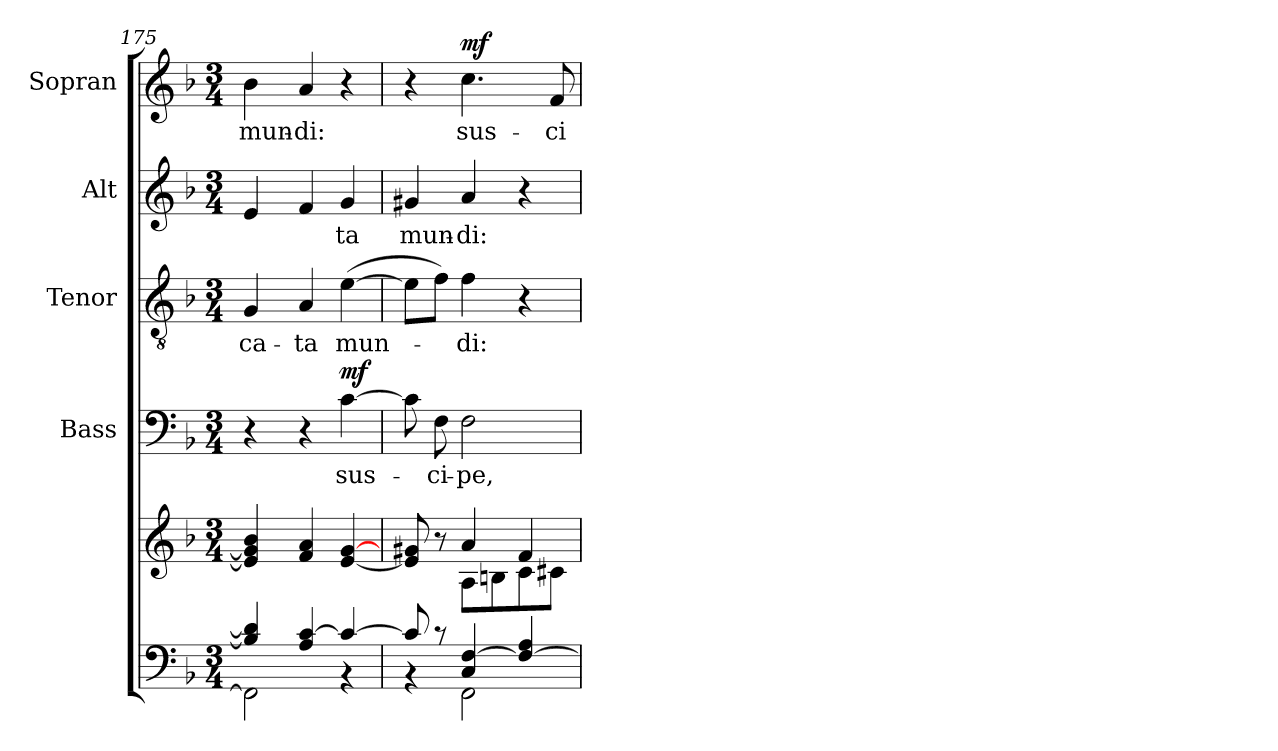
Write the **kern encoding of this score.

**kern	**kern	**kern	**text	**dynam	**kern	**text	**kern	**text	**kern	**text	**dynam
*part5	*part5	*part4	*part4	*part4	*part3	*part3	*part2	*part2	*part1	*part1	*part1
*staff6	*staff5	*staff4	*staff4	*staff4	*staff3	*staff3	*staff2	*staff2	*staff1	*staff1	*staff1
*	*	*I"Bass	*	*	*I"Tenor	*	*I"Alt	*	*I"Sopran	*	*
*	*	*I'B.	*	*	*I'T.	*	*I'A.	*	*I'S.	*	*
*clefF4	*clefG2	*clefF4	*	*	*clefGv2	*	*clefG2	*	*clefG2	*	*
*k[b-]	*k[b-]	*k[b-]	*	*	*k[b-]	*	*k[b-]	*	*k[b-]	*	*
*F:	*F:	*F:	*	*	*F:	*	*F:	*	*F:	*	*
*M3/4	*M3/4	*M3/4	*	*	*M3/4	*	*M3/4	*	*M3/4	*	*
=175	=175	=175	=175	=175	=175	=175	=175	=175	=175	=175	=175
*^	*	*	*	*	*	*	*	*	*	*	*
!	!	!	!	!	!	!	!LO:LY:b	!	!	!	!LO:LY:b	!
4B-/] 4d-/]	2FF\]	4e/] 4g/] 4b-/	4r	.	.	4G/	-ca-	4e/	.	4b-\	mun-	.
!	!	!	!	!	!	!	!LO:LY:b	!	!	!	!LO:LY:b	!
4A/ [>4c/	.	4f/ 4a/	4r	.	.	4A/	-ta	4f/	.	4a/	-di:	.
!	!	!	!	!LO:LY:b	!LO:DY:a	!	!LO:LY:b	!	!LO:LY:b	!	!	!
4c/_	4rAA	[4e/ [4g/	[4c\	sus-	mf	(>[4e\	mun-	4g/	-ta	4r	.	.
=176	=176	=176	=176	=176	=176	=176	=176	=176	=176	=176	=176	=176
*	*	*^	*	*	*	*	*	*	*	*	*	*
!	!	!	!	!	!	!	!	!	!	!LO:LY:b	!	!	!
8c/]	4rAA	8e/] 8g#X/	4ryy	8c\]	.	.	8e\L]	.	4g#X/	mun-	4r	.	.
!	!	!	!	!	!LO:LY:b	!	!	!	!	!	!	!	!
8rc	.	8r	.	8F\	-ci-	.	8f\J)	.	.	.	.	.	.
!	!	!	!	!	!LO:LY:b	!	!	!LO:LY:b	!	!LO:LY:b	!	!LO:LY:b	!LO:DY:a
4C/ [>4F/	2FF\	4a/	8A\L	2F\	-pe,	.	4f\	-di:	4a/	-di:	4.cc\	sus-	mf
.	.	.	8Bn\	.	.	.	.	.	.	.	.	.	.
4F/_ 4A/	.	4f/	8c\	.	.	.	4r	.	4r	.	.	.	.
!	!	!	!	!	!	!	!	!	!	!	!	!LO:LY:b	!
.	.	.	8c#X\J	.	.	.	.	.	.	.	8f/	-ci-	.
*v	*v	*	*	*	*	*	*	*	*	*	*	*	*
*	*v	*v	*	*	*	*	*	*	*	*	*	*
=	=	=	=	=	=	=	=	=	=	=	=
*-	*-	*-	*-	*-	*-	*-	*-	*-	*-	*-	*-
